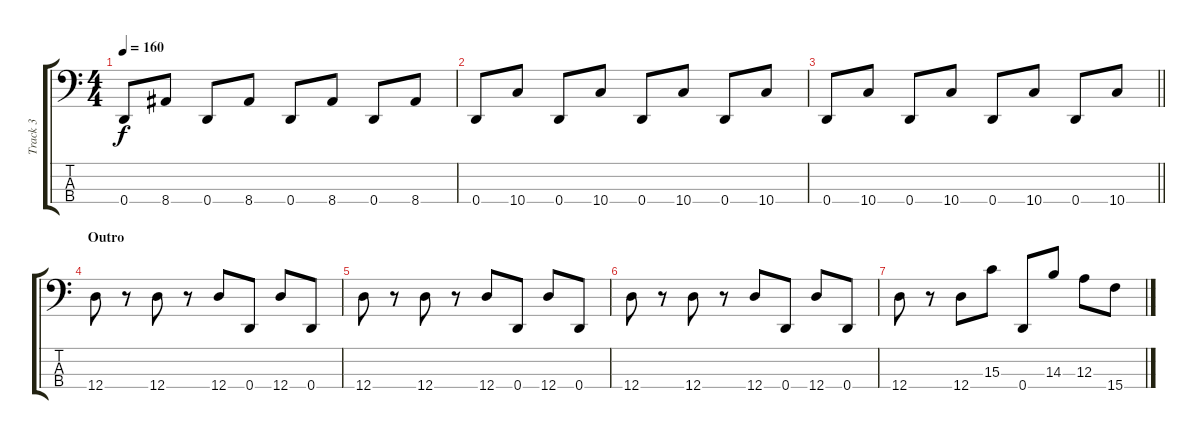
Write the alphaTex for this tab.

\track ("Track 3" "Track 3") {instrument electricbassfinger}
\staff {score tabs}
\tuning (G2 D2 A1 D1) {hide}
\ts (4 4)
\tempo 160
\clef f4
\ks c
0.4.8{dy f} 8.4.8 0.4.8 8.4.8 0.4.8 8.4.8 0.4.8 8.4.8 |
0.4.8 10.4.8 0.4.8 10.4.8 0.4.8 10.4.8 0.4.8 10.4.8 |
\barLineRight lightlight
0.4.8 10.4.8 0.4.8 10.4.8 0.4.8 10.4.8 0.4.8 10.4.8 |
\section ("" "Outro")
12.4.8 r.8 12.4.8 r.8 12.4.8 0.4.8 12.4.8 0.4.8 |
12.4.8 r.8 12.4.8 r.8 12.4.8 0.4.8 12.4.8 0.4.8 |
12.4.8 r.8 12.4.8 r.8 12.4.8 0.4.8 12.4.8 0.4.8 |
12.4.8 r.8 12.4.8 15.3.8 0.4.8 14.3.8 12.3.8 15.4.8
